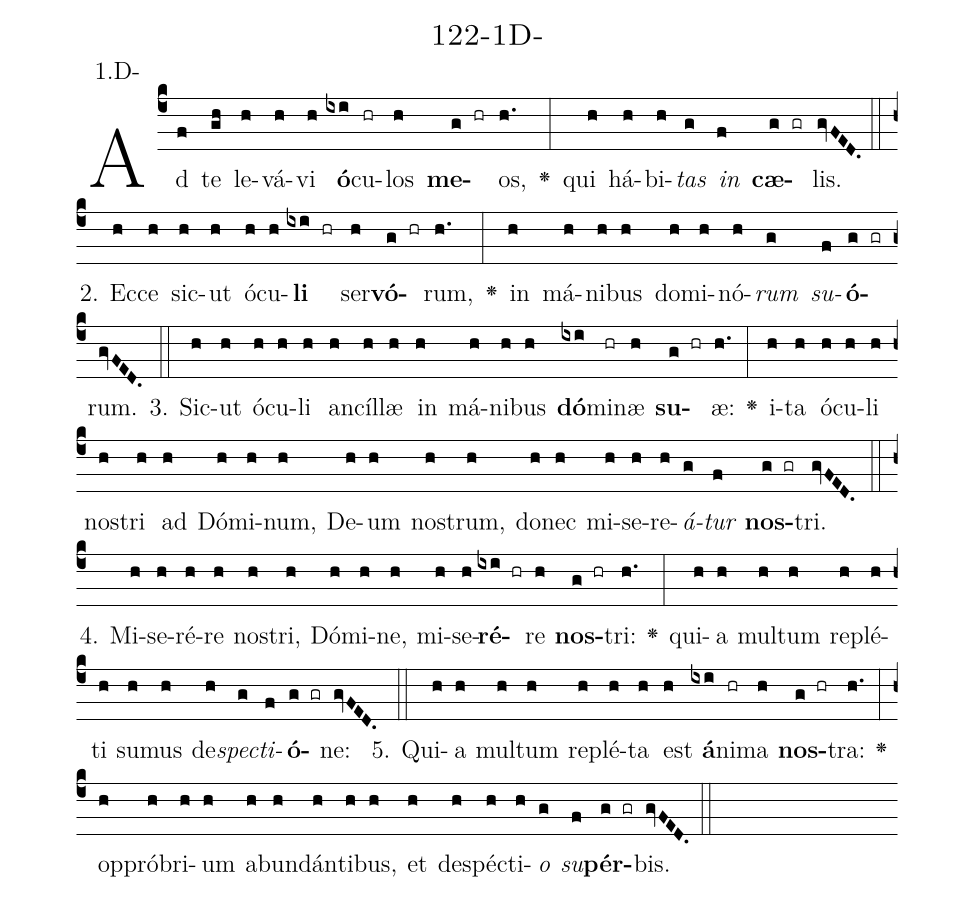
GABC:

name: 122-1D-;
annotation: 1.D-;
%%
(c4)Ad(f) te(gh) le(h)vá(h)vi(h) <b>ó</b>(ixi)cu(hr)los(h) <b>me</b>(g hr)os,(h.) <v>\greheightstar</v>(:) qui(h) há(h)bi(h)<i>tas</i>(g) <i>in</i>(f) <b>cæ</b>(g gr)lis.(gvFED.) (::)
2. Ec(h)ce(h) sic(h)ut(h) ó(h)cu(h)<b>li</b>(ixi hr) ser(h)<b>vó</b>(g hr)rum,(h.) <v>\greheightstar</v>(:) in(h) má(h)ni(h)bus(h) do(h)mi(h)nó(h)<i>rum</i>(g) <i>su</i>(f)<b>ó</b>(g gr)rum.(gvFED.) (::)
3. Sic(h)ut(h) ó(h)cu(h)li(h) an(h)cíl(h)læ(h) in(h) má(h)ni(h)bus(h) <b>dó</b>(ixi)mi(hr)næ(h) <b>su</b>(g hr)æ:(h.) <v>\greheightstar</v>(:) i(h)ta(h) ó(h)cu(h)li(h) nos(h)tri(h) ad(h) Dó(h)mi(h)num,(h) De(h)um(h) nos(h)trum,(h) do(h)nec(h) mi(h)se(h)re(h)<i>á</i>(g)<i>tur</i>(f) <b>nos</b>(g gr)tri.(gvFED.) (::)
4. Mi(h)se(h)ré(h)re(h) nos(h)tri,(h) Dó(h)mi(h)ne,(h) mi(h)se(h)<b>ré</b>(ixi hr)re(h) <b>nos</b>(g hr)tri:(h.) <v>\greheightstar</v>(:) qui(h)a(h) mul(h)tum(h) re(h)plé(h)ti(h) su(h)mus(h) de(h)<i>spec</i>(g)<i>ti</i>(f)<b>ó</b>(g gr)ne:(gvFED.) (::)
5. Qui(h)a(h) mul(h)tum(h) re(h)plé(h)ta(h) est(h) <b>á</b>(ixi)ni(hr)ma(h) <b>nos</b>(g hr)tra:(h.) <v>\greheightstar</v>(:) op(h)pró(h)bri(h)um(h) ab(h)un(h)dán(h)ti(h)bus,(h) et(h) de(h)spéc(h)ti(h)<i>o</i>(g) <i>su</i>(f)<b>pér</b>(g gr)bis.(gvFED.) (::)
